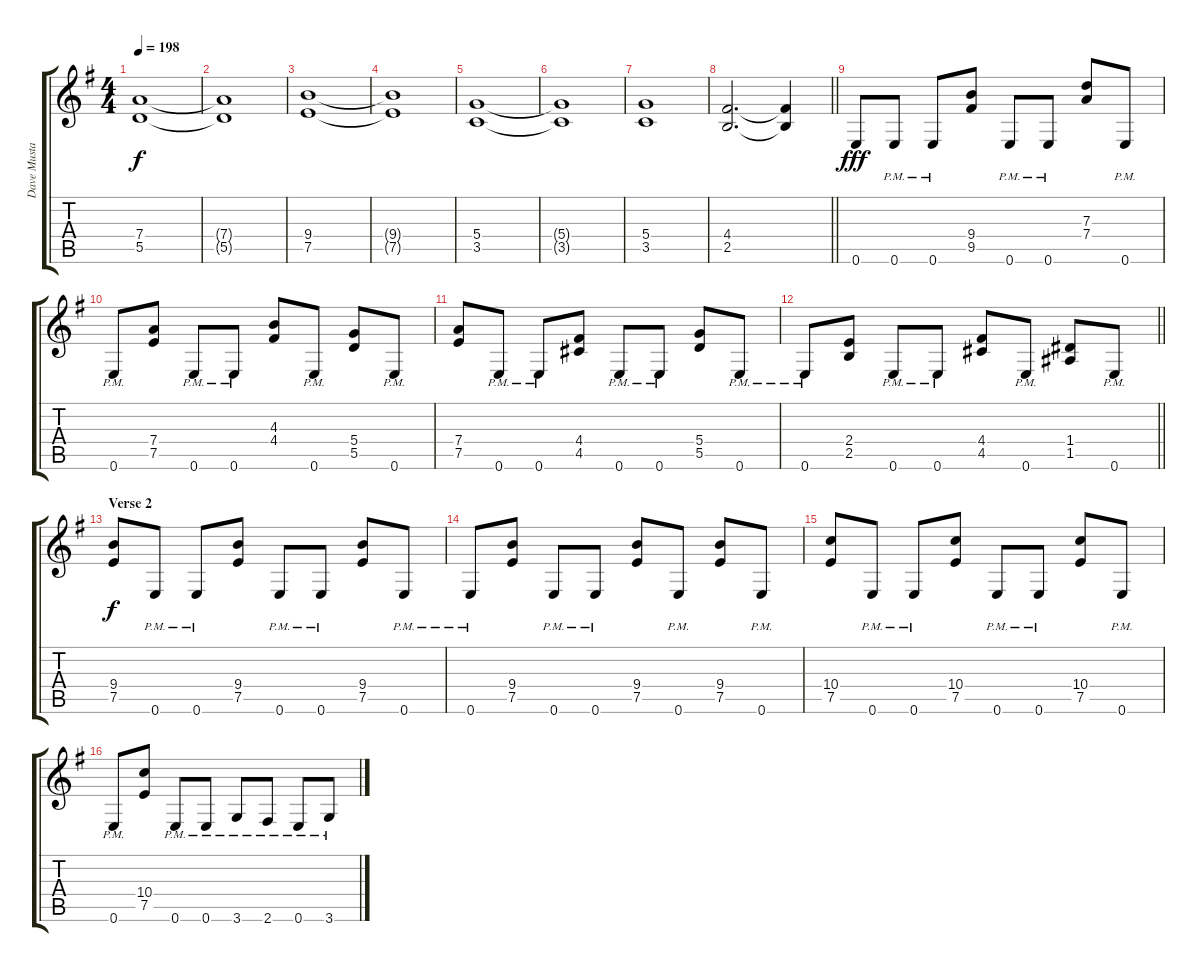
\track ("Dave Mustaine" "Dave Musta") {instrument distortionguitar}
\staff {score tabs}
\tuning (E4 B3 G3 D3 A2 E2) {hide}
\ts (4 4)
\tempo 198
\clef g2
\ks g
(7.4 5.5).1{dy f} |
(7.4{t} 5.5{t}).1 |
(9.4 7.5).1 |
(9.4{t} 7.5{t}).1 |
(5.4 3.5).1 |
(5.4{t} 3.5{t}).1 |
(5.4 3.5).1 |
\barLineRight lightlight
(4.4 2.5).2{d} (4.4{t} 2.5{t}).4 |
0.6.8{dy fff} 0.6{pm}.8 0.6{pm}.8 (9.4 9.5).8 0.6{pm}.8 0.6{pm}.8 (7.3 7.4).8 0.6{pm}.8 |
0.6{pm}.8 (7.4 7.5).8 0.6{pm}.8 0.6{pm}.8 (4.3 4.4).8 0.6{pm}.8 (5.4 5.5).8 0.6{pm}.8 |
(7.4 7.5).8 0.6{pm}.8 0.6{pm}.8 (4.4 4.5).8 0.6{pm}.8 0.6{pm}.8 (5.4 5.5).8 0.6{pm}.8 |
\barLineRight lightlight
0.6{pm}.8 (2.4 2.5).8 0.6{pm}.8 0.6{pm}.8 (4.4 4.5).8 0.6{pm}.8 (1.4 1.5).8 0.6{pm}.8 |
\section ("" "Verse 2")
(9.4 7.5).8{dy f} 0.6{pm}.8 0.6{pm}.8 (9.4 7.5).8 0.6{pm}.8 0.6{pm}.8 (9.4 7.5).8 0.6{pm}.8 |
0.6{pm}.8 (9.4 7.5).8 0.6{pm}.8 0.6{pm}.8 (9.4 7.5).8 0.6{pm}.8 (9.4 7.5).8 0.6{pm}.8 |
(10.4 7.5).8 0.6{pm}.8 0.6{pm}.8 (10.4 7.5).8 0.6{pm}.8 0.6{pm}.8 (10.4 7.5).8 0.6{pm}.8 |
0.6{pm}.8 (10.4 7.5).8 0.6{pm}.8 0.6{pm}.8 3.6{pm}.8 2.6{pm}.8 0.6{pm}.8 3.6{pm}.8
